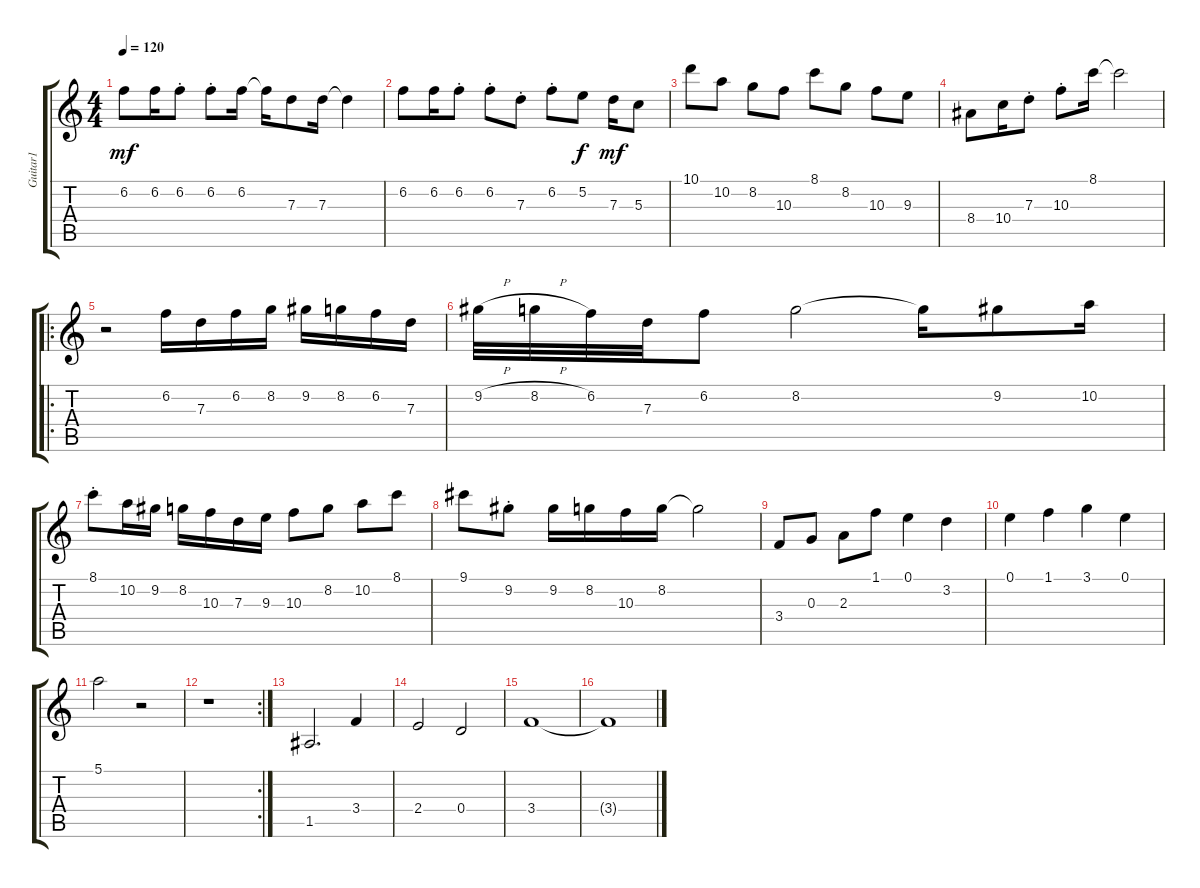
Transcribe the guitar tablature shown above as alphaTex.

\track ("Guitar1" "Guitar1") {instrument distortionguitar}
\staff {score tabs}
\tuning (E4 B3 G3 D3 A2 E2) {hide}
\ts (4 4)
\tempo 120
\clef g2
\ks c
6.2.8{dy mf} 6.2.16 6.2{st}.8 6.2{st}.8 6.2.16 6.2{t}.16 7.3.8 7.3.16 7.3{t}.4 |
6.2.8 6.2.16 6.2{st}.8 6.2{st}.8 7.3{st}.8 6.2{st}.8 5.2.8{dy f} 7.3.16{dy mf} 5.3.8 |
10.1.8 10.2.8 8.2.8 10.3.8 8.1.8 8.2.8 10.3.8 9.3.8 |
8.4.8 10.4.16 7.3{st}.8 10.3{st}.8 8.1.16 8.1{t}.2 |
\ro
r.2 6.2.16 7.3.16 6.2.16 8.2.16 9.2.16 8.2.16 6.2.16 7.3.16 |
9.2{h}.32 8.2{h}.32 6.2.32 7.3.32 6.2.8 8.2.2 8.2{t}.16 9.2.8 10.2.16 |
8.1{st}.8 10.2.16 9.2.16 8.2.16 10.3.16 7.3.16 9.3.16 10.3.8 8.2.8 10.2.8 8.1.8 |
9.1.8 9.2{st}.8 9.2.16 8.2.16 10.3.16 8.2.16 8.2{t}.2 |
3.4.8 0.3.8 2.3.8 1.1.8 0.1.4 3.2.4 |
0.1.4 1.1.4 3.1.4 0.1.4 |
5.1.2 r.2 |
\rc 2
r.1 |
1.5.2{d} 3.4.4 |
2.4.2 0.4.2 |
3.4.1 |
3.4{t}.1
